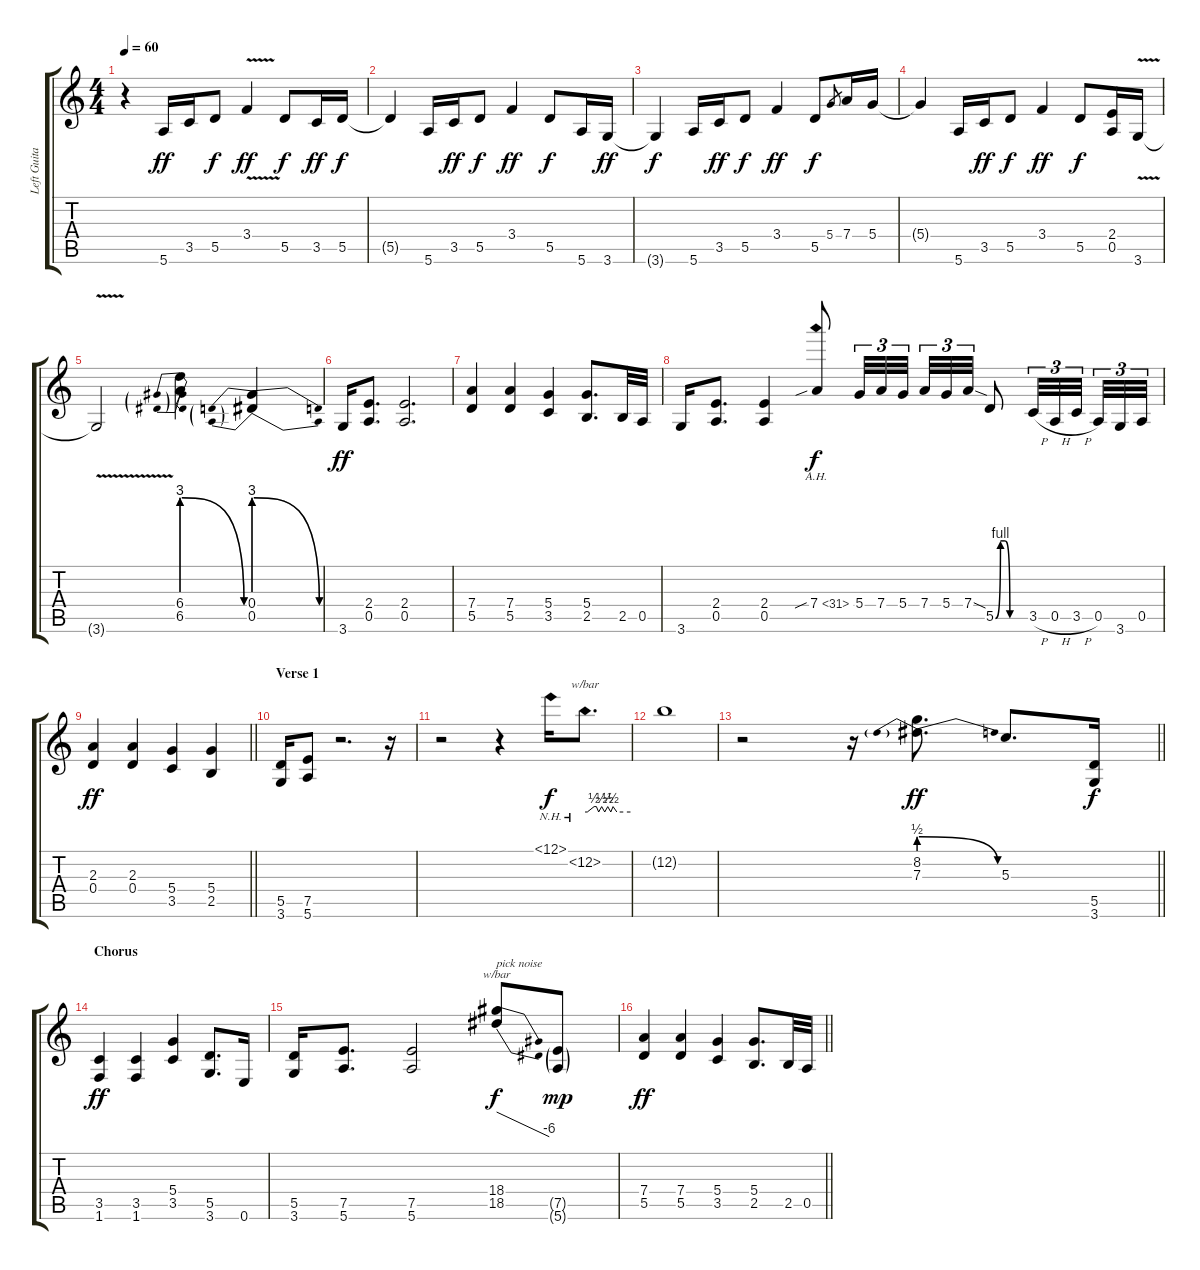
\track ("Left Guitar" "Left Guita") {instrument overdrivenguitar}
\staff {score tabs}
\tuning (E4 B3 G3 D3 A2 E2) {hide}
\ts (4 4)
\tempo 60
\clef g2
\ks aminor
r.4{dy ff instrument electricguitarmuted} 5.6.16 3.5.16 5.5.8{dy f} 3.4{v}.4{dy ff} 5.5.8{dy f} 3.5.16{dy ff} 5.5.16{dy f} |
5.5{t}.4 5.6.16 3.5.16{dy ff} 5.5.8{dy f} 3.4.4{dy ff} 5.5.8{dy f} 5.6.16 3.6.16{dy ff} |
3.6{t}.4{dy f} 5.6.16 3.5.16{dy ff} 5.5.8{dy f} 3.4.4{dy ff} 5.5.8{dy f} 5.4.8{gr} 7.4.16 5.4.16 |
5.4{t}.4 5.6.16 3.5.16{dy ff} 5.5.8{dy f} 3.4.4{dy ff} 5.5.8{dy f} (2.4 0.5).16{instrument overdrivenguitar} 3.6{v}.16 |
3.6{t}.2 (6.4{be (prebendrelease 0 12 60 0)} 6.5{be (prebendrelease 0 12 60 0)}).4 (0.4{be (prebendrelease 0 12 60 0)} 0.5{be (prebendrelease 0 12 60 0)}).4 |
3.6.16{dy ff} (2.4 0.5).8{d} (2.4 0.5).2{d} |
(7.4 5.5).4 (7.4 5.5).4 (5.4 3.5).4 (5.4 2.5).8{d} 2.5.32 0.5.32 |
3.6.16 (2.4 0.5).8{d} (2.4 0.5).4 7.4{ah 24 sib}.8{dy f} 5.4.32{tu (3 2)} 7.4.32{tu (3 2)} 5.4.32{tu (3 2) beam splitsecondary} 7.4.32{tu (3 2)} 5.4.32{tu (3 2)} 7.4{sod}.32{tu (3 2)} 5.5{be (custom 0 0 10 4 19 4 29 0 60 0)}.8 3.5{h}.32{tu (3 2)} 0.5{h}.32{tu (3 2)} 3.5{h}.32{tu (3 2) beam splitsecondary} 0.5.32{tu (3 2)} 3.6.32{tu (3 2)} 0.5.32{tu (3 2)} |
\barLineRight lightlight
(2.3 0.4).4{dy ff} (2.3 0.4).4 (5.4 3.5).4 (5.4 2.5).4 |
\section ("" "Verse 1")
(5.5 3.6).16 (7.5 5.6).8 r.2{d} r.16 |
r.2 r.4 12.1{nh}.16{dy f} 12.2{nh}.8{d tbe (custom default 0 0 3 0 12 2 15 2 18 0 22 2 26 0 30 2 34 0 37 2 42 0 60 0)} |
12.2{t}.1 |
\barLineRight lightlight
r.2 r.16 (8.2 7.3{be (prebendrelease 0 2 60 0)}).8{d dy ff} 5.3.8{d} (5.5 3.6).16{dy f} |
\section ("" "Chorus")
(3.5 1.6).4{dy ff} (3.5 1.6).4 (5.4 3.5).4 (5.5 3.6).8{d} 0.6.16 |
(5.5 3.6).16 (7.5 5.6).8{d} (7.5 5.6).2 (18.4 18.5).8{tbe (dive default 0 0 60 -24) txt "pick noise" dy f} (7.5{g} 5.6{g}).8{dy mp} |
\barLineRight lightlight
(7.4 5.5).4{dy ff} (7.4 5.5).4 (5.4 3.5).4 (5.4 2.5).8{d} 2.5.32 0.5.32
